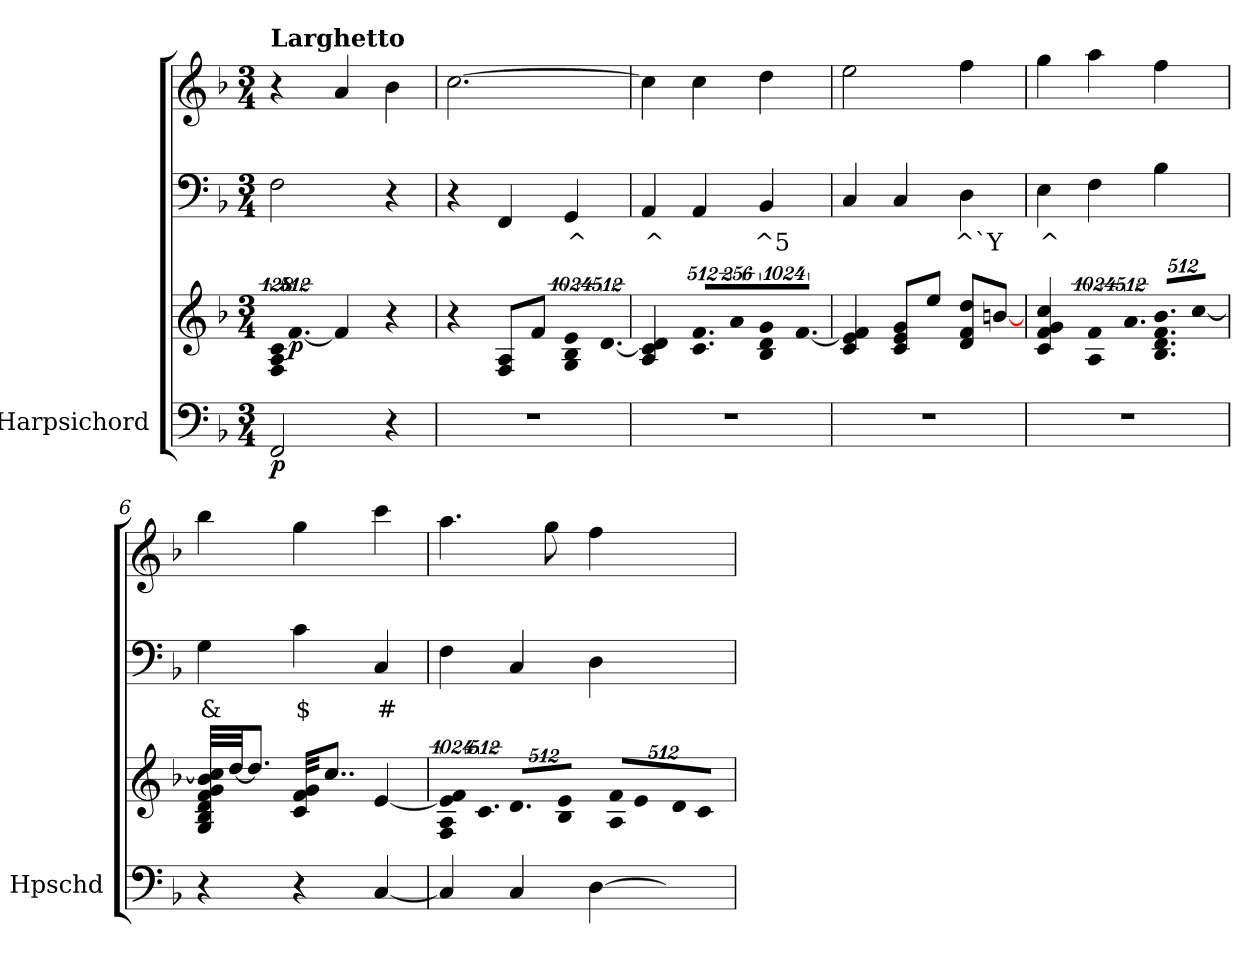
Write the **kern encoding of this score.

**kern	**kern	**dynam	**kern	**text	**kern
*part3	*part3	*part3	*part2	*part2	*part1
*staff4	*staff3	*staff3/4	*staff2	*staff2	*staff1
*I"Harpsichord	*	*	*	*	*
*I'Hpschd	*	*	*	*	*
*clefF4	*clefG2	*	*clefF4	*	*clefG2
*k[b-]	*k[b-]	*	*k[b-]	*	*k[b-]
*F:	*F:	*	*F:	*	*F:
*M3/4	*M3/4	*	*M3/4	*	*M3/4
=1	=1	=1	=1	=1	=1
!	!	!	!	!	!LO:TX:a:B:t=Larghetto
!	!LO:N:vis=16	!LO:DY:b=2	!	!	!
2FF/	2048%73F/ 2048%73A/ 2048%73c/	p	2F\	.	4r
!	!LO:N:vis=4.	!LO:DY:b	!	!	!
.	[2048%439f/	p	.	.	.
.	4f/]	.	.	.	4a/
4r	4r	.	4r	.	4b-\
=2	=2	=2	=2	=2	=2
2.r	4r	.	4r	.	[2.cc\
.	8F/ 8A/L	.	4FF/	.	.
.	8f/J	.	.	.	.
!	!LO:N:vis=4	!	!	!LO:LY:b	!
.	4096%585G/ 4096%585B-/ 4096%585e/	.	4GG/	^	.
!	!LO:N:vis=8.	!	!	!	!
.	[4096%439d/	.	.	.	.
=3	=3	=3	=3	=3	=3
!	!	!	!	!LO:LY:b	!
2.r	4A/ 4c/ 4d/]	.	4AA/	^	4cc\]
!	!LO:N:vis=8.	!	!	!	!
.	2048%307c/ 2048%307f/L	.	4AA/	.	4cc\
!	!LO:N:vis=8	!	!	!	!
.	2048%205a/J	.	.	.	.
!	!LO:N:vis=4	!	!	!LO:LY:b	!
.	4096%585B-/ 4096%585d/ 4096%585g/	.	4BB-/	^5	4dd\
!	!LO:N:vis=8.	!	!	!	!
.	[4096%439f/	.	.	.	.
=4	=4	=4	=4	=4	=4
2.r	4c/ 4e/ 4f/]	.	4C/	.	2ee\
.	8c/ 8e/ 8g/L	.	4C/	.	.
.	8ee/J	.	.	.	.
!	!	!	!	!LO:LY:b	!
.	8d/ 8f/ 8dd/L	.	4D\	^`Y	4ff\
.	[8b/J	.	.	.	.
=5	=5	=5	=5	=5	=5
!	!	!	!	!LO:LY:b	!
2.r	4c/ 4f/ 4g/ 4cc/	.	4E\	^	4gg\
!	!LO:N:vis=4	!	!	!	!
.	4096%585A/ 4096%585f/	.	4F\	.	4aa\
!	!LO:N:vis=8.	!	!	!	!
.	4096%439a/	.	.	.	.
!	!LO:N:vis=8.	!	!	!	!
.	2048%307B-/ 2048%307d/ 2048%307f/ 2048%307b-/L	.	4B-\	.	4ff\
!	!LO:N:vis=8	!	!	!	!
.	[2048%205cc/J	.	.	.	.
=6	=6	=6	=6	=6	=6
!	!	!	!	!LO:LY:b	!
4r	32G/ 32B-/ 32d/ 32f/ 32g/ 32b-/ 32cc/]LLL	.	4G\	&	4bb-\
.	[32dd/JJ	.	.	.	.
.	8.dd/J]	.	.	.	.
!	!	!	!	!LO:LY:b	!
4r	32c/ 32f/ 32g/KKL	.	4c\	$	4gg\
.	8..cc/J	.	.	.	.
!	!	!	!	!LO:LY:b	!
[4C/	[4e/	.	4C/	#	4ccc\
=7	=7	=7	=7	=7	=7
!	!LO:N:vis=4	!	!	!	!
4C/]	4096%585F/ 4096%585A/ 4096%585e/] 4096%585f/	.	4F\	.	4.aa\
!	!LO:N:vis=8.	!	!	!	!
.	4096%439c/	.	.	.	.
!	!LO:N:vis=8.	!	!	!	!
4C/	2048%307d/L	.	4C/	.	.
.	.	.	.	.	8gg\
!	!LO:N:vis=8	!	!	!	!
.	2048%205B-/ 2048%205e/J	.	.	.	.
!	!LO:N:vis=8	!	!	!	!
[4D\	4096%293A/ 4096%293f/L	.	4D\	.	4ff\
!	!LO:N:vis=8	!	!	!	!
.	1024%73e/	.	.	.	.
!	!LO:N:vis=8	!	!	!	!
.	4096%293d/	.	.	.	.
!	!LO:N:vis=16	!	!	!	!
.	[2048%73c/Jk	.	.	.	.
=	=	=	=	=	=
*-	*-	*-	*-	*-	*-
